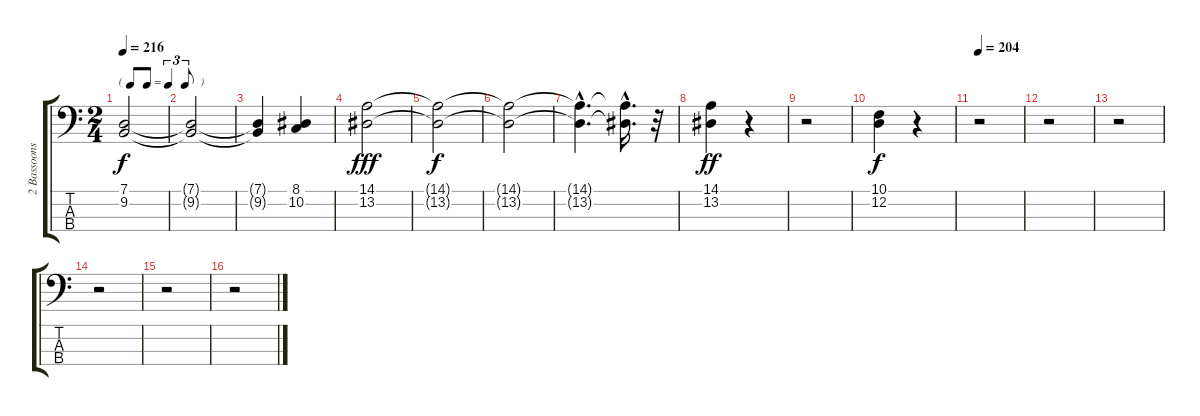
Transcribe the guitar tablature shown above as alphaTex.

\track ("2 Bassoons" "2 Bassoons") {instrument bassoon}
\staff {score tabs}
\tuning (G2 D2 A1 E1) {hide}
\ts (2 4)
\tf triplet8th
\tempo 216
\clef f4
\ks c
(7.1{t} 9.2{t}).2{dy f} |
(7.1{t} 9.2{t}).2 |
(7.1{t} 9.2{t}).4 (8.1 10.2).4 |
(14.1 13.2).2{dy fff} |
(14.1{t} 13.2{t}).2{dy f} |
(14.1{t} 13.2{t}).2 |
(14.1{hac t} 13.2{hac t}).4{d} (14.1{hac t} 13.2{hac t}).16{d} r.32 |
(14.1 13.2).4{dy ff} r.4 |
r.2 |
(10.1 12.2).4{dy f} r.4 |
\tempo 204
r.2 |
r.2 |
r.2 |
r.2 |
r.2 |
r.2
